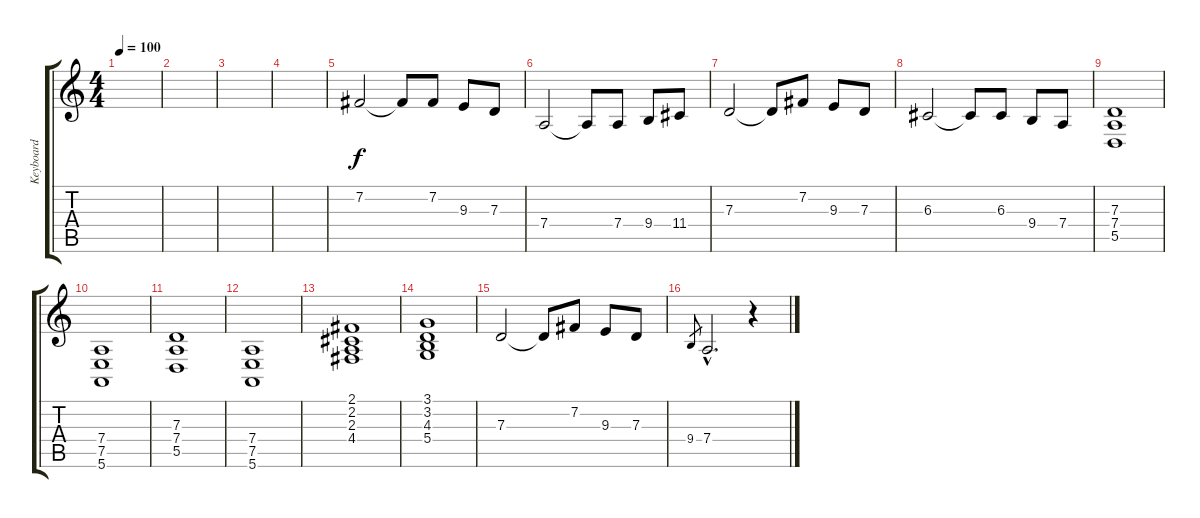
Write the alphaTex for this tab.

\track ("Keyboard" "Keyboard") {instrument drawbarorgan}
\staff {score tabs}
\tuning (E4 B3 G3 D3 A2 E2) {hide}
\ts (4 4)
\tempo 100
\clef g2
\ks c
|
|
|
|
7.2.2 7.2{t}.8 7.2.8 9.3.8 7.3.8 |
7.4.2 7.4{t}.8 7.4.8 9.4.8 11.4.8 |
7.3.2 7.3{t}.8 7.2.8 9.3.8 7.3.8 |
6.3.2 6.3{t}.8 6.3.8 9.4.8 7.4.8 |
(7.3 7.4 5.5).1 |
(7.4 7.5 5.6).1 |
(7.3 7.4 5.5).1 |
(7.4 7.5 5.6).1 |
(2.1 2.2 2.3 4.4).1 |
(3.1 3.2 4.3 5.4).1 |
7.3.2 7.3{t}.8 7.2.8 9.3.8 7.3.8 |
9.4.8{gr} 7.4{hac}.2{d} r.4
